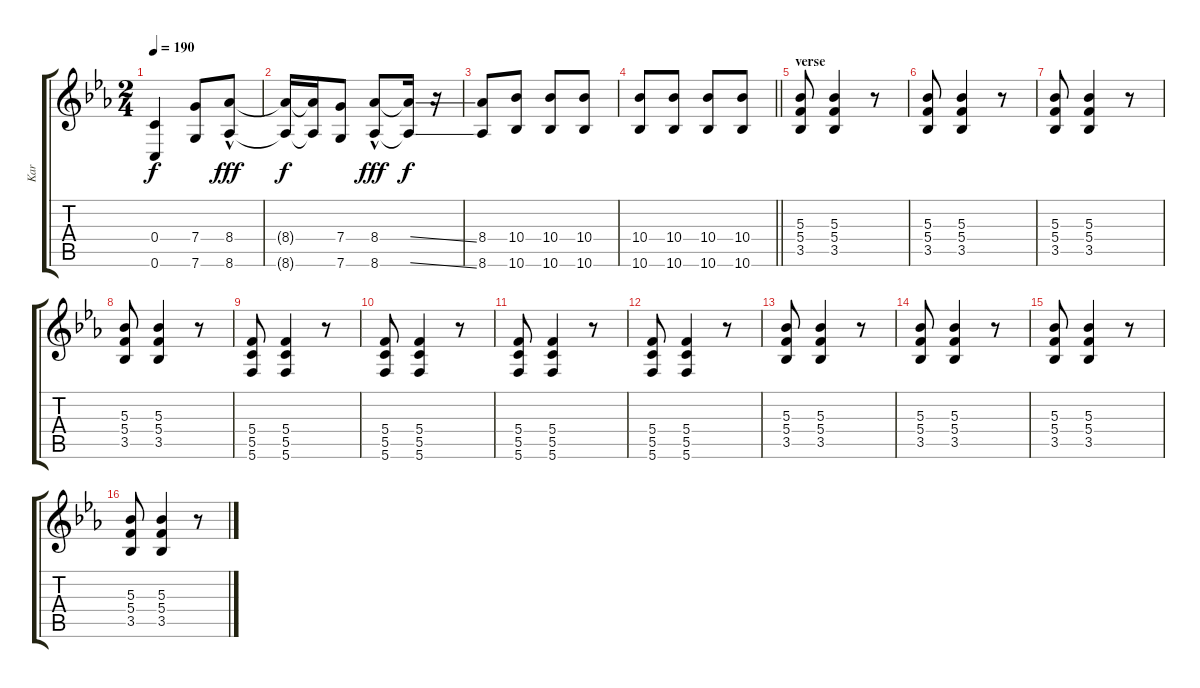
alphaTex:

\track ("Kar" "Kar") {instrument distortionguitar}
\staff {score tabs}
\tuning (D4 A3 F3 C3 G2 C2) {hide}
\ts (2 4)
\tempo 190
\clef g2
\ks eb
(0.4 0.6).4{dy f} (7.4 7.6).8 (8.4 8.6{hac}).8{dy fff} |
(8.4{t} 8.6{t}).16{dy f} (8.4{t} 8.6{t}).16 (7.4 7.6).8 (8.4 8.6{hac}).8{dy fff} (8.4{ss t} 8.6{ss t}).16{dy f} r.16 |
(8.4 8.6).8 (10.4 10.6).8 (10.4 10.6).8 (10.4 10.6).8 |
\barLineRight lightlight
(10.4 10.6).8 (10.4 10.6).8 (10.4 10.6).8 (10.4 10.6).8 |
\section ("" "verse")
(5.3 5.4 3.5).8 (5.3 5.4 3.5).4 r.8 |
(5.3 5.4 3.5).8 (5.3 5.4 3.5).4 r.8 |
(5.3 5.4 3.5).8 (5.3 5.4 3.5).4 r.8 |
(5.3 5.4 3.5).8 (5.3 5.4 3.5).4 r.8 |
(5.4 5.5 5.6).8 (5.4 5.5 5.6).4 r.8 |
(5.4 5.5 5.6).8 (5.4 5.5 5.6).4 r.8 |
(5.4 5.5 5.6).8 (5.4 5.5 5.6).4 r.8 |
(5.4 5.5 5.6).8 (5.4 5.5 5.6).4 r.8 |
(5.3 5.4 3.5).8 (5.3 5.4 3.5).4 r.8 |
(5.3 5.4 3.5).8 (5.3 5.4 3.5).4 r.8 |
(5.3 5.4 3.5).8 (5.3 5.4 3.5).4 r.8 |
(5.3 5.4 3.5).8 (5.3 5.4 3.5).4 r.8
